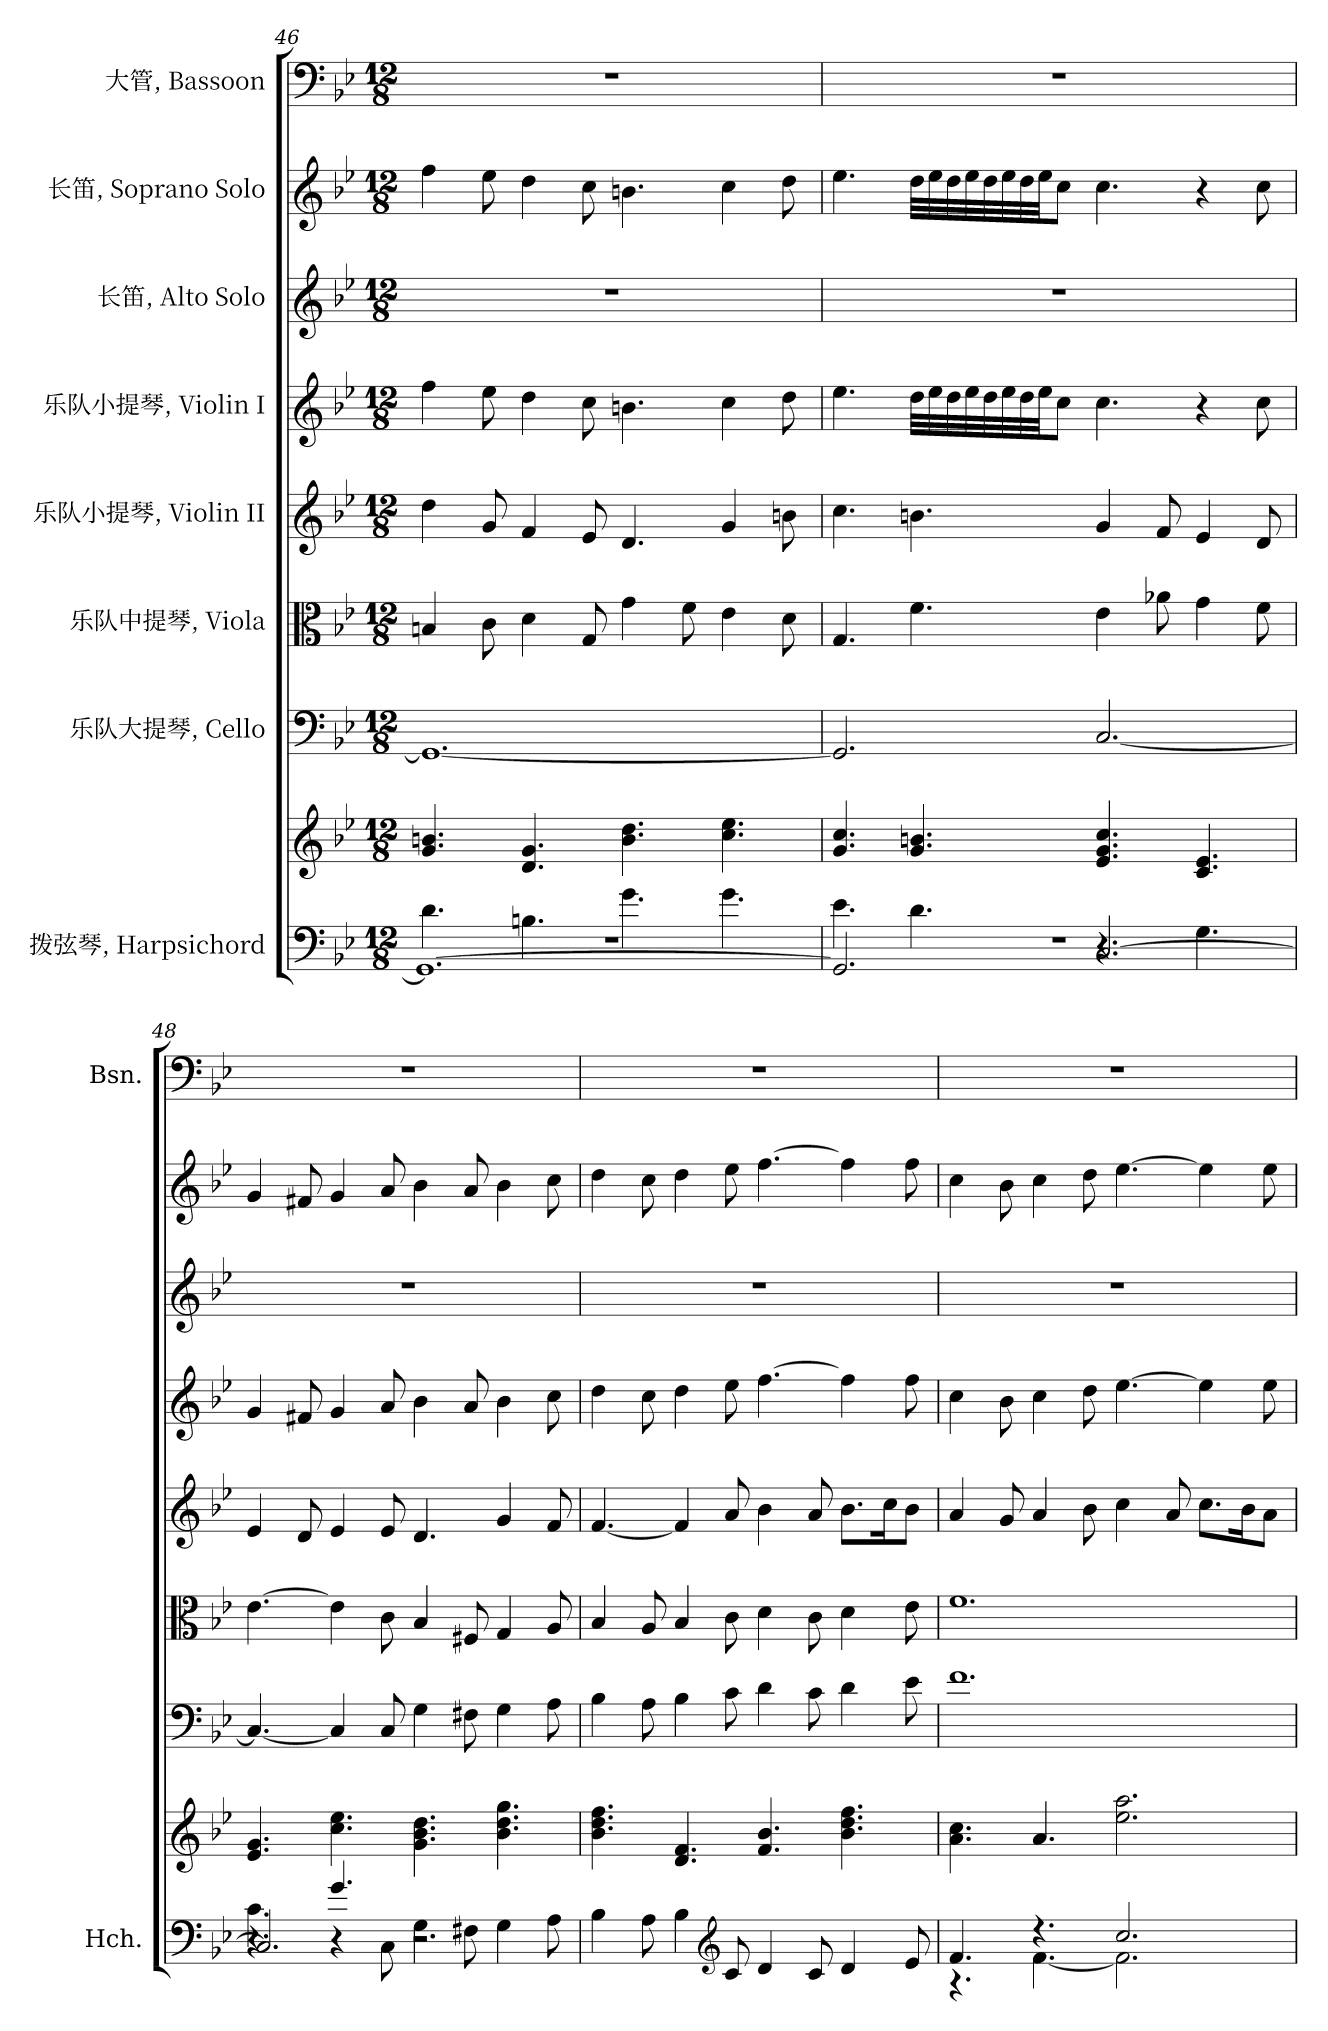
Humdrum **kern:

**kern	**kern	**kern	**kern	**kern	**kern	**kern	**kern	**kern
*part8	*part8	*part7	*part6	*part5	*part4	*part3	*part2	*part1
*staff9	*staff8	*staff7	*staff6	*staff5	*staff4	*staff3	*staff2	*staff1
*I"拨弦琴, Harpsichord	*	*I"乐队大提琴, Cello	*I"乐队中提琴, Viola	*I"乐队小提琴, Violin II	*I"乐队小提琴, Violin I	*I"长笛, Alto Solo	*I"长笛, Soprano Solo	*I"大管, Bassoon
*I'Hch.	*	*	*	*	*	*	*	*I'Bsn.
*clefF4	*clefG2	*clefF4	*clefC3	*clefG2	*clefG2	*clefG2	*clefG2	*clefF4
*k[b-e-]	*k[b-e-]	*k[b-e-]	*k[b-e-]	*k[b-e-]	*k[b-e-]	*k[b-e-]	*k[b-e-]	*k[b-e-]
*M12/8	*M12/8	*M12/8	*M12/8	*M12/8	*M12/8	*M12/8	*M12/8	*M12/8
=46	=46	=46	=46	=46	=46	=46	=46	=46
*^	*	*	*	*	*	*	*	*
*	*^	*	*	*	*	*	*	*	*
1.r	4.d\	1.GG_	4.g/ 4.bn/	1.GG_	4Bn/	4dd\	4ff\	1.r	4ff\	1.r
.	.	.	.	.	8c\	8g/	8ee-\	.	8ee-\	.
.	4.Bn\	.	4.d/ 4.g/	.	4d\	4f/	4dd\	.	4dd\	.
.	.	.	.	.	8G/	8e-/	8cc\	.	8cc\	.
.	4.g\	.	4.b\ 4.dd\	.	4g\	4.d/	4.bn\	.	4.bn\	.
.	.	.	.	.	8f\	.	.	.	.	.
.	4.g\	.	4.cc\ 4.ee-\	.	4e-\	4g/	4cc\	.	4cc\	.
.	.	.	.	.	8d\	8bn\	8dd\	.	8dd\	.
!!LO:PB:g=z
=47	=47	=47	=47	=47	=47	=47	=47	=47	=47	=47
1.r	4.e-\	2.GG/]	4.g/ 4.cc/	2.GG/]	4.G/	4.cc\	4.ee-\	1.r	4.ee-\	1.r
.	4.d\	.	4.g/ 4.bn/	.	4.f\	4.bn\	32dd\LLL	.	32dd\LLL	.
.	.	.	.	.	.	.	32ee-\	.	32ee-\	.
.	.	.	.	.	.	.	32dd\	.	32dd\	.
.	.	.	.	.	.	.	32ee-\	.	32ee-\	.
.	.	.	.	.	.	.	32dd\	.	32dd\	.
.	.	.	.	.	.	.	32ee-\	.	32ee-\	.
.	.	.	.	.	.	.	32dd\	.	32dd\	.
.	.	.	.	.	.	.	32ee-\JJ	.	32ee-\JJ	.
.	.	.	.	.	.	.	8cc\J	.	8cc\J	.
.	4.r	[2.C/	4.e-/ 4.g/ 4.cc/	[2.C/	4e-\	4g/	4.cc\	.	4.cc\	.
.	.	.	.	.	8a-X\	8f/	.	.	.	.
.	4.G\	.	4.c/ 4.e-/	.	4g\	4e-/	4r	.	4r	.
.	.	.	.	.	8f\	8d/	8cc\	.	8cc\	.
=48	=48	=48	=48	=48	=48	=48	=48	=48	=48	=48
4.r	4.c\	2.C/]	4.e-/ 4.g/	4.C/_	[4.e-\	4e-/	4g/	1.r	4g/	1.r
.	.	.	.	.	.	8d/	8f#X/	.	8f#X/	.
4.g/	4r	.	4.cc\ 4.ee-\	4C/]	4e-\]	4e-/	4g/	.	4g/	.
.	8C\	.	.	8C/	8c\	8e-/	8a/	.	8a/	.
2.r	4G\	2.r	4.g\ 4.b-\ 4.dd\	4G\	4B-/	4.d/	4b-\	.	4b-\	.
.	8F#X\	.	.	8F#X\	8F#X/	.	8a/	.	8a/	.
.	4G\	.	4.b-\ 4.dd\ 4.gg\	4G\	4G/	4g/	4b-\	.	4b-\	.
.	8A\	.	.	8A\	8A/	8f/	8cc\	.	8cc\	.
*v	*v	*v	*	*	*	*	*	*	*	*
!!LO:PB:g=z
=49	=49	=49	=49	=49	=49	=49	=49	=49
4B-\	4.b-\ 4.dd\ 4.ff\	4B-\	4B-/	[4.f/	4dd\	1.r	4dd\	1.r
8A\	.	8A\	8A/	.	8cc\	.	8cc\	.
4B-\	4.d/ 4.f/	4B-\	4B-/	4f/]	4dd\	.	4dd\	.
*clefG2	*	*	*	*	*	*	*	*
8c/	.	8c\	8c\	8a/	8ee-\	.	8ee-\	.
4d/	4.f/ 4.b-/	4d\	4d\	4b-\	[4.ff\	.	[4.ff\	.
8c/	.	8c\	8c\	8a/	.	.	.	.
4d/	4.b-\ 4.dd\ 4.ff\	4d\	4d\	8.b-\L	4ff\]	.	4ff\]	.
.	.	.	.	16cc\K	.	.	.	.
8e-/	.	8e-\	8e-\	8b-\J	8ff\	.	8ff\	.
=50	=50	=50	=50	=50	=50	=50	=50	=50
*^	*	*	*	*	*	*	*	*
4.f/	4.r	4.a\ 4.cc\	1.f	1.f	4a/	4cc\	1.r	4cc\	1.r
.	.	.	.	.	8g/	8b-\	.	8b-\	.
4.r	[4.f\	4.a/	.	.	4a/	4cc\	.	4cc\	.
.	.	.	.	.	8b-\	8dd\	.	8dd\	.
2.cc/	2.f\]	2.ee-\ 2.aa\	.	.	4cc\	[4.ee-\	.	[4.ee-\	.
.	.	.	.	.	8a/	.	.	.	.
.	.	.	.	.	8.cc\L	4ee-\]	.	4ee-\]	.
.	.	.	.	.	16b-\K	.	.	.	.
.	.	.	.	.	8a\J	8ee-\	.	8ee-\	.
*v	*v	*	*	*	*	*	*	*	*
=	=	=	=	=	=	=	=	=
*-	*-	*-	*-	*-	*-	*-	*-	*-
